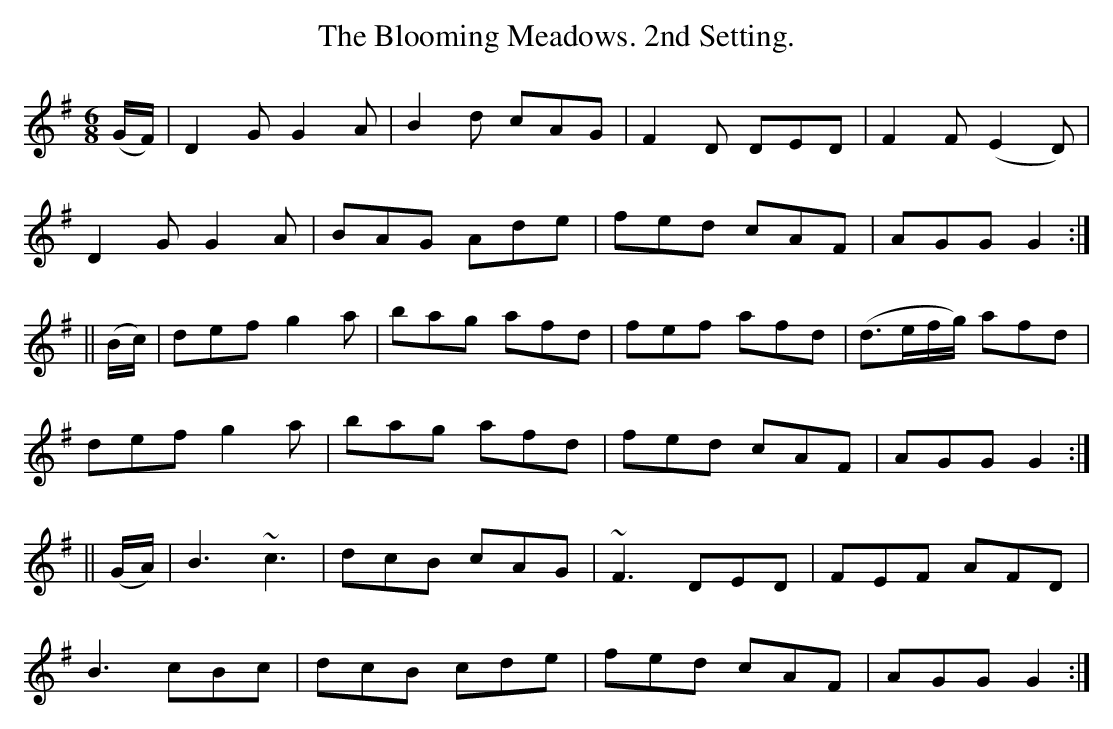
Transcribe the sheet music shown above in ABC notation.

X:1
T: The Blooming Meadows. 2nd Setting.
M: 6/8
L: 1/8
K: G
(G/F/) | D2G G2A | B2d cAG | F2D DED | F2F (E2D) |
D2G G2A | BAG Ade | fed cAF | AGG G2 :|
|| (B/c/) | def g2a | bag afd | fef afd | (d>ef/g/) afd |
def g2a | bag afd | fed cAF | AGG G2 :|
|| (G/A/) | B3 ~c3 | dcB cAG | ~F3 DED | FEF AFD |
B3 cBc | dcB cde | fed cAF | AGG G2 :|
